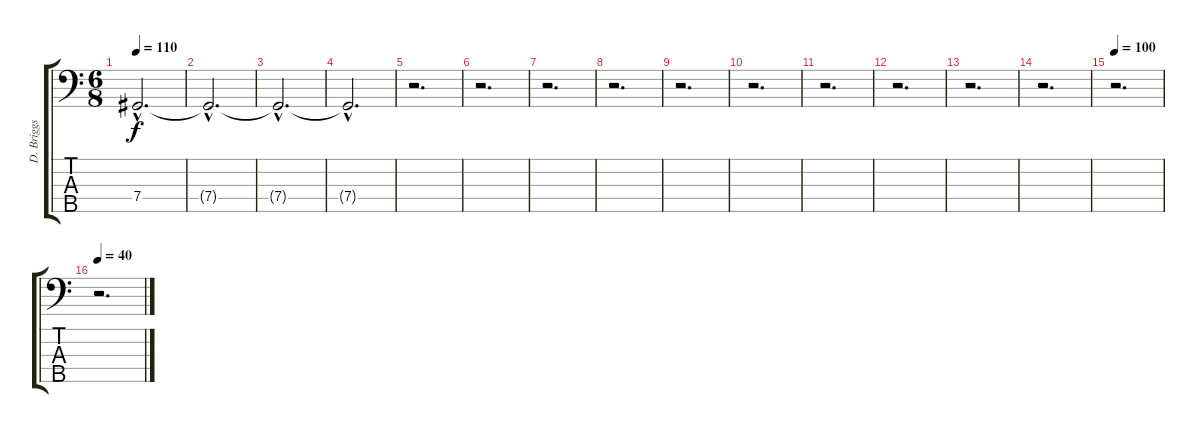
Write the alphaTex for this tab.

\track ("D. Briggs Bass" "D. Briggs ") {instrument electricbassfinger}
\staff {score tabs}
\tuning (E2 B1 Gb1 Db1 Ab0) {hide}
\ts (6 8)
\tempo 110
\clef f4
\ks c
7.4{hac t}.2{d dy f} |
7.4{hac t}.2{d} |
7.4{hac t}.2{d} |
7.4{hac t}.2{d} |
r.2{d} |
r.2{d} |
r.2{d} |
r.2{d} |
r.2{d} |
r.2{d} |
r.2{d} |
r.2{d} |
r.2{d} |
r.2{d} |
\tempo 100
r.2{d} |
\tempo 40
r.2{d}
